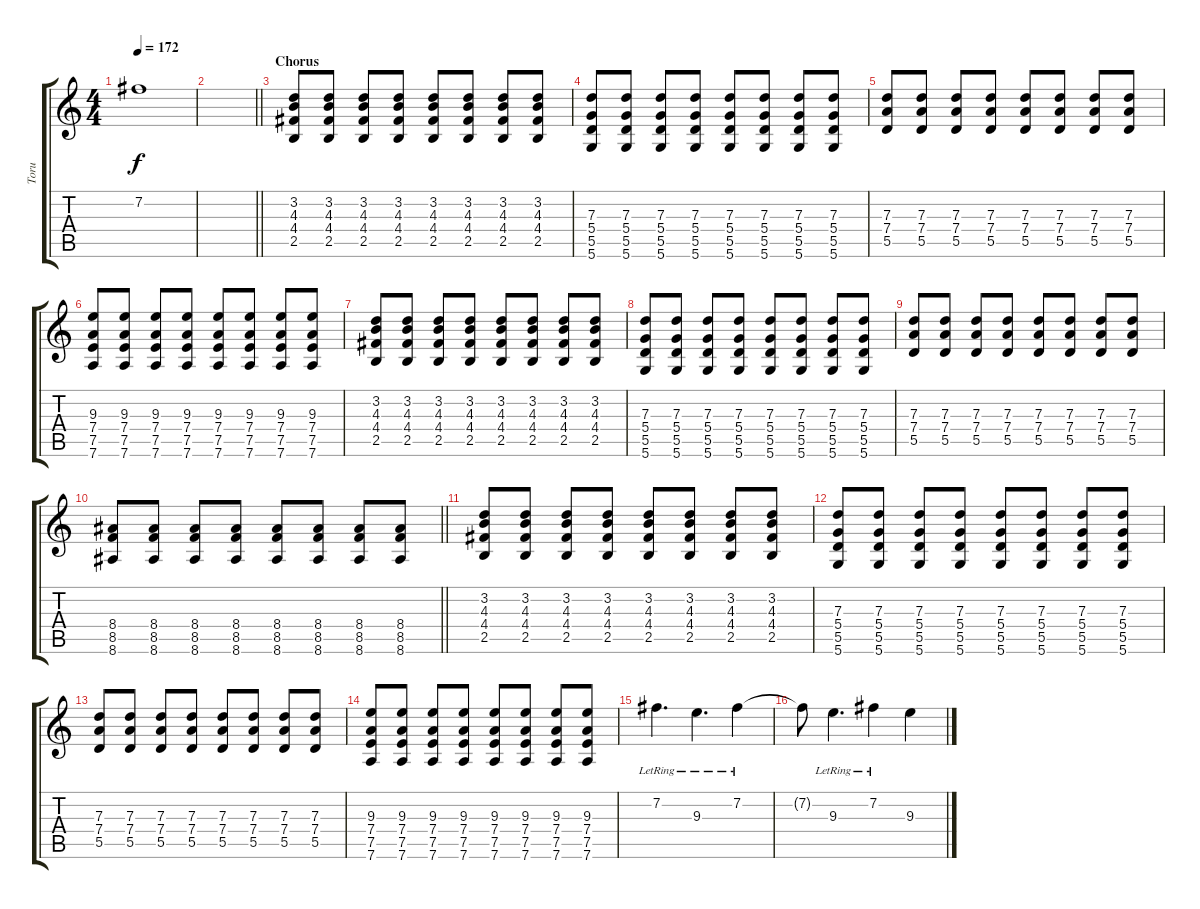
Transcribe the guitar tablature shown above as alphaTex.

\track ("Toru" "Toru") {instrument overdrivenguitar}
\staff {score tabs}
\tuning (E4 B3 G3 D3 A2 D2) {hide}
\ts (4 4)
\tempo 172
\clef g2
\ks c
7.2.1{dy f} |
\barLineRight lightlight
|
\section ("" "Chorus")
(3.2 4.3 4.4 2.5).8{instrument overdrivenguitar} (3.2 4.3 4.4 2.5).8 (3.2 4.3 4.4 2.5).8 (3.2 4.3 4.4 2.5).8 (3.2 4.3 4.4 2.5).8 (3.2 4.3 4.4 2.5).8 (3.2 4.3 4.4 2.5).8 (3.2 4.3 4.4 2.5).8 |
(7.3 5.4 5.5 5.6).8 (7.3 5.4 5.5 5.6).8 (7.3 5.4 5.5 5.6).8 (7.3 5.4 5.5 5.6).8 (7.3 5.4 5.5 5.6).8 (7.3 5.4 5.5 5.6).8 (7.3 5.4 5.5 5.6).8 (7.3 5.4 5.5 5.6).8 |
(7.3 7.4 5.5).8 (7.3 7.4 5.5).8 (7.3 7.4 5.5).8 (7.3 7.4 5.5).8 (7.3 7.4 5.5).8 (7.3 7.4 5.5).8 (7.3 7.4 5.5).8 (7.3 7.4 5.5).8 |
(9.3 7.4 7.5 7.6).8 (9.3 7.4 7.5 7.6).8 (9.3 7.4 7.5 7.6).8 (9.3 7.4 7.5 7.6).8 (9.3 7.4 7.5 7.6).8 (9.3 7.4 7.5 7.6).8 (9.3 7.4 7.5 7.6).8 (9.3 7.4 7.5 7.6).8 |
(3.2 4.3 4.4 2.5).8 (3.2 4.3 4.4 2.5).8 (3.2 4.3 4.4 2.5).8 (3.2 4.3 4.4 2.5).8 (3.2 4.3 4.4 2.5).8 (3.2 4.3 4.4 2.5).8 (3.2 4.3 4.4 2.5).8 (3.2 4.3 4.4 2.5).8 |
(7.3 5.4 5.5 5.6).8 (7.3 5.4 5.5 5.6).8 (7.3 5.4 5.5 5.6).8 (7.3 5.4 5.5 5.6).8 (7.3 5.4 5.5 5.6).8 (7.3 5.4 5.5 5.6).8 (7.3 5.4 5.5 5.6).8 (7.3 5.4 5.5 5.6).8 |
(7.3 7.4 5.5).8 (7.3 7.4 5.5).8 (7.3 7.4 5.5).8 (7.3 7.4 5.5).8 (7.3 7.4 5.5).8 (7.3 7.4 5.5).8 (7.3 7.4 5.5).8 (7.3 7.4 5.5).8 |
\barLineRight lightlight
(8.4 8.5 8.6).8 (8.4 8.5 8.6).8 (8.4 8.5 8.6).8 (8.4 8.5 8.6).8 (8.4 8.5 8.6).8 (8.4 8.5 8.6).8 (8.4 8.5 8.6).8 (8.4 8.5 8.6).8 |
(3.2 4.3 4.4 2.5).8 (3.2 4.3 4.4 2.5).8 (3.2 4.3 4.4 2.5).8 (3.2 4.3 4.4 2.5).8 (3.2 4.3 4.4 2.5).8 (3.2 4.3 4.4 2.5).8 (3.2 4.3 4.4 2.5).8 (3.2 4.3 4.4 2.5).8 |
(7.3 5.4 5.5 5.6).8 (7.3 5.4 5.5 5.6).8 (7.3 5.4 5.5 5.6).8 (7.3 5.4 5.5 5.6).8 (7.3 5.4 5.5 5.6).8 (7.3 5.4 5.5 5.6).8 (7.3 5.4 5.5 5.6).8 (7.3 5.4 5.5 5.6).8 |
(7.3 7.4 5.5).8 (7.3 7.4 5.5).8 (7.3 7.4 5.5).8 (7.3 7.4 5.5).8 (7.3 7.4 5.5).8 (7.3 7.4 5.5).8 (7.3 7.4 5.5).8 (7.3 7.4 5.5).8 |
(9.3 7.4 7.5 7.6).8 (9.3 7.4 7.5 7.6).8 (9.3 7.4 7.5 7.6).8 (9.3 7.4 7.5 7.6).8 (9.3 7.4 7.5 7.6).8 (9.3 7.4 7.5 7.6).8 (9.3 7.4 7.5 7.6).8 (9.3 7.4 7.5 7.6).8 |
7.2{lr}.4{d} 9.3{lr}.4{d} 7.2{lr}.4 |
7.2{t}.8 9.3{lr}.4{d} 7.2{lr}.4 9.3.4
